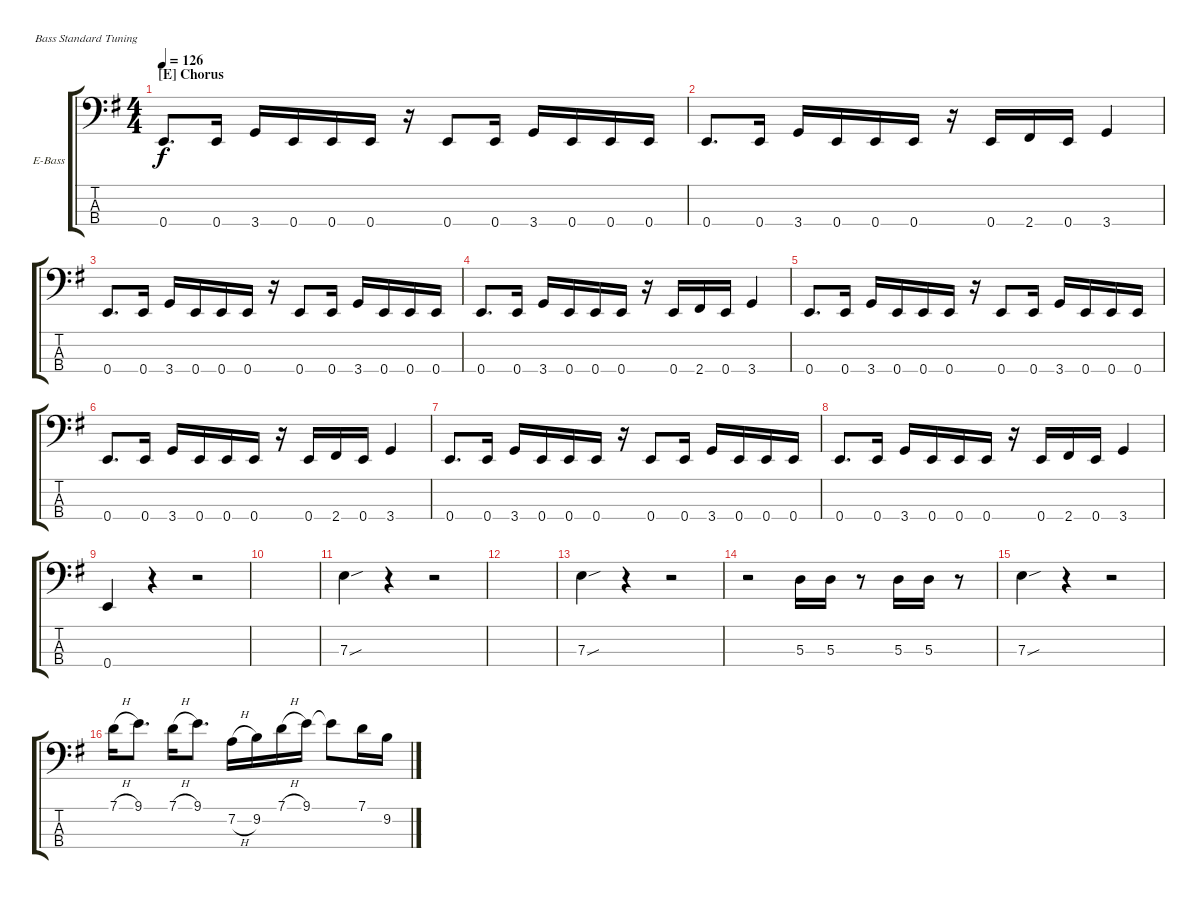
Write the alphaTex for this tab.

\defaultSystemsLayout 4
\bracketExtendMode groupsimilarinstruments
\firstSystemTrackNameOrientation horizontal
\otherSystemsTrackNameOrientation horizontal
\track ("Bass" "E-Bass") {instrument electricbassfinger}
\staff {score tabs}
\tuning (G2 D2 A1 E1)
\ts (4 4)
\section ("E" "Chorus")
\tempo 126
\clef f4
\scale
1.05549
\ks g
0.4.8{d dy f} 0.4.16 3.4.16 0.4.16 0.4.16 0.4.16 r.16 0.4.8 0.4.16 3.4.16 0.4.16 0.4.16 0.4.16 |
\scale
0.944515 0.4.8{d} 0.4.16 3.4.16 0.4.16 0.4.16 0.4.16 r.16 0.4.16 2.4.16 0.4.16 3.4.4 |
\scale
1.05549 0.4.8{d} 0.4.16 3.4.16 0.4.16 0.4.16 0.4.16 r.16 0.4.8 0.4.16 3.4.16 0.4.16 0.4.16 0.4.16 |
\scale
0.944515 0.4.8{d} 0.4.16 3.4.16 0.4.16 0.4.16 0.4.16 r.16 0.4.16 2.4.16 0.4.16 3.4.4 |
\scale
1.05549 0.4.8{d} 0.4.16 3.4.16 0.4.16 0.4.16 0.4.16 r.16 0.4.8 0.4.16 3.4.16 0.4.16 0.4.16 0.4.16 |
\scale
0.944515 0.4.8{d} 0.4.16 3.4.16 0.4.16 0.4.16 0.4.16 r.16 0.4.16 2.4.16 0.4.16 3.4.4 |
\scale
1.05549 0.4.8{d} 0.4.16 3.4.16 0.4.16 0.4.16 0.4.16 r.16 0.4.8 0.4.16 3.4.16 0.4.16 0.4.16 0.4.16 |
\scale
0.944515 0.4.8{d} 0.4.16 3.4.16 0.4.16 0.4.16 0.4.16 r.16 0.4.16 2.4.16 0.4.16 3.4.4 |
\scale
1.05549 0.4.4 r.4 r.2 |
\scale
0.944515 |
\scale
1.05549 7.3{sou}.4 r.4 r.2 |
\scale
0.944515 |
\scale
1.05549 7.3{sou}.4 r.4 r.2 |
\scale
0.944515 r.2 5.3.16 5.3.16 r.8 5.3.16 5.3.16 r.8 |
\scale
1.05549 7.3{sou}.4 r.4 r.2 |
\scale
0.944515 7.1{h}.16 9.1.8{d} 7.1{h}.16 9.1.8{d} 7.2{h}.16 9.2.16 7.1{h}.16 9.1.16 9.1{t}.8 7.1.16 9.2.16
